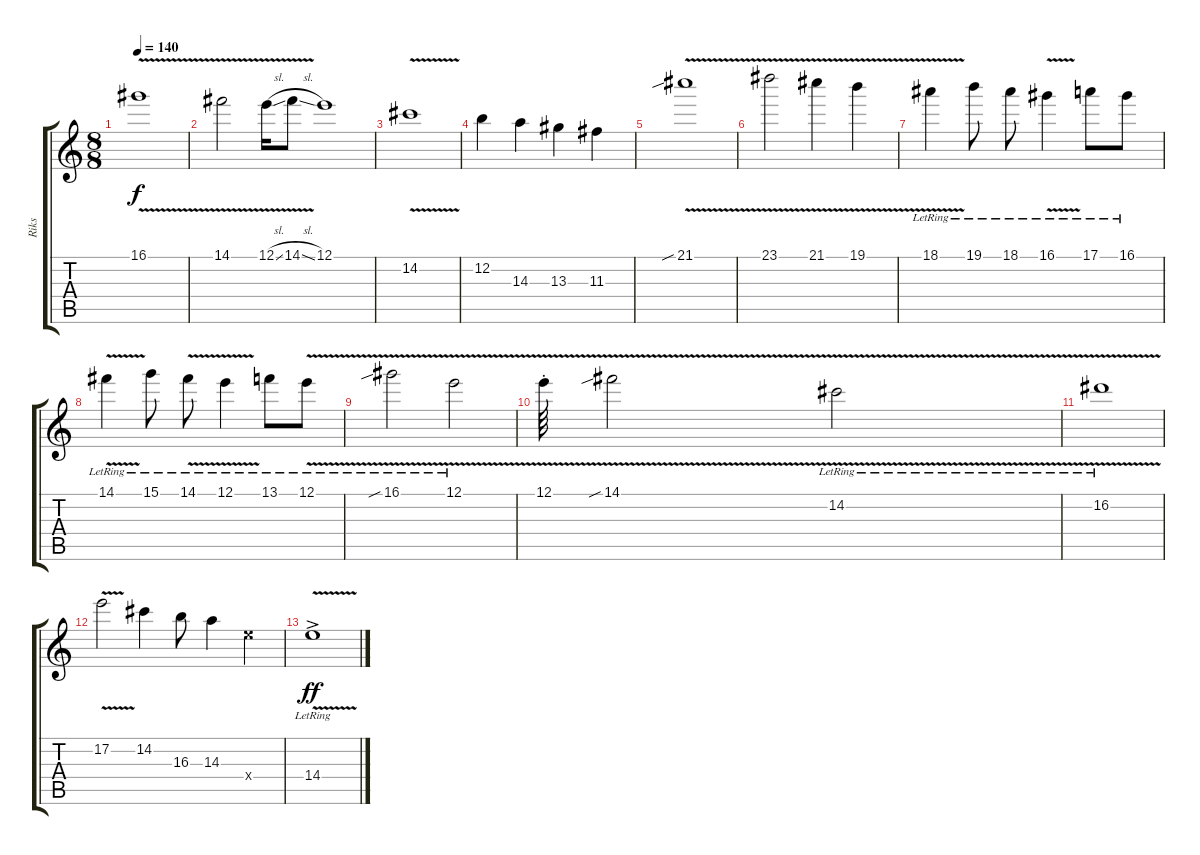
\track ("Riks" "Riks") {instrument distortionguitar}
\staff {score tabs}
\tuning (E4 B3 G3 D3 A2 E2) {hide}
\ts (8 8)
\tempo 140
\clef g2
\ks c
16.1{v}.1{dy f} |
14.1{v}.2 12.1{v sl}.16 14.1{v sl}.8 12.1.1 |
14.2{v}.1 |
12.2.4 14.3.4 13.3.4 11.3.4 |
21.1{v sib}.1 |
23.1{v}.2 21.1{v}.4 19.1{v}.4 |
18.1{v lr}.4 19.1{lr}.8 18.1{lr}.8 16.1{v lr}.4 17.1{lr}.8 16.1{lr}.8 |
14.1{v lr}.4 15.1{lr}.8 14.1{v lr}.8 12.1{v lr}.4 13.1{lr}.8 12.1{v lr}.8 |
16.1{v sib lr}.2 12.1{v lr}.2 |
12.1{v st}.64 14.1{v sib}.2 14.2{v lr}.2 |
16.2{v lr}.1 |
17.2{v}.2 14.2.4 16.3.8 14.3.4 14.4{x}.4 |
14.4{v ac lr}.1{dy ff}
